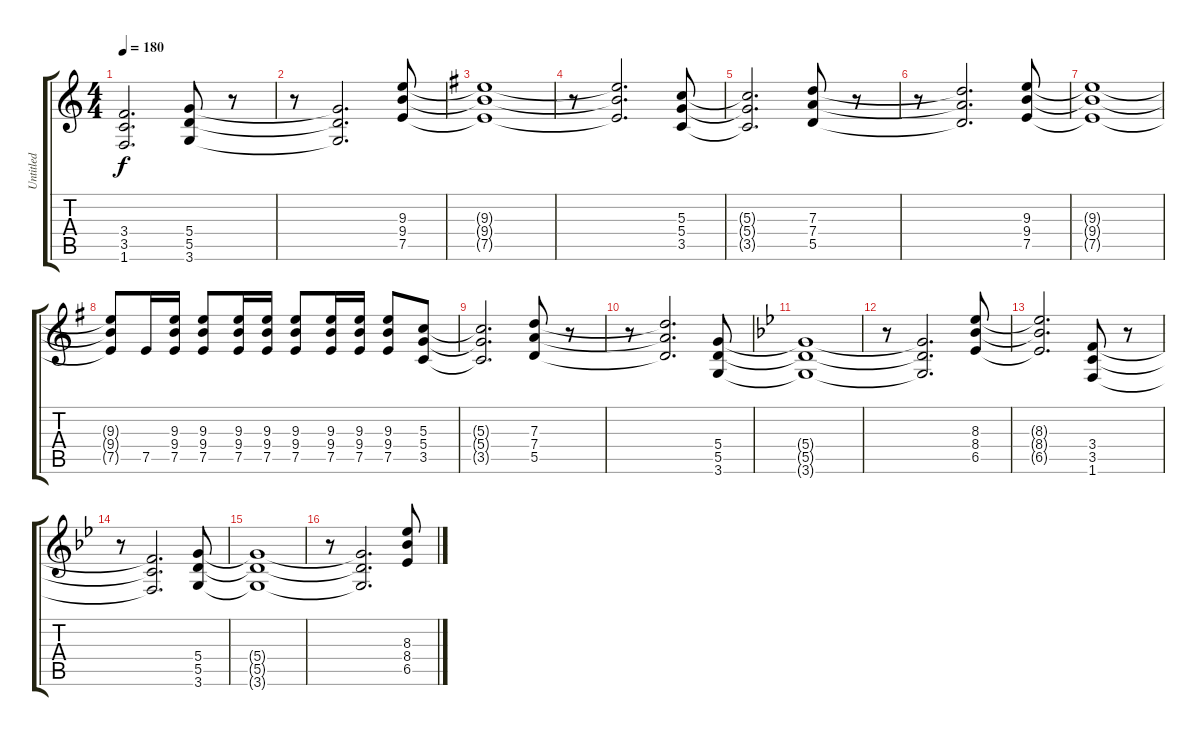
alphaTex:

\track ("Untitled" "Untitled") {instrument distortionguitar}
\staff {score tabs}
\tuning (E4 B3 G3 D3 A2 E2) {hide}
\ts (4 4)
\tempo 180
\clef g2
\ks c
(3.4{t} 3.5{t} 1.6{t}).2{d dy f} (5.4 5.5 3.6).8 r.8 |
r.8 (5.4{t} 5.5{t} 3.6{t}).2{d} (9.3 9.4 7.5).8 |
\ks g
(9.3{t} 9.4{t} 7.5{t}).1 |
r.8 (9.3{t} 9.4{t} 7.5{t}).2{d} (5.3 5.4 3.5).8 |
(5.3{t} 5.4{t} 3.5{t}).2{d} (7.3 7.4 5.5).8 r.8 |
r.8 (7.3{t} 7.4{t} 5.5{t}).2{d} (9.3 9.4 7.5).8 |
(9.3{t} 9.4{t} 7.5{t}).1 |
(9.3{t} 9.4{t} 7.5{t}).8 7.5.16 (9.3 9.4 7.5).16 (9.3 9.4 7.5).8 (9.3 9.4 7.5).16 (9.3 9.4 7.5).16 (9.3 9.4 7.5).8 (9.3 9.4 7.5).16 (9.3 9.4 7.5).16 (9.3 9.4 7.5).8 (5.3 5.4 3.5).8 |
(5.3{t} 5.4{t} 3.5{t}).2{d} (7.3 7.4 5.5).8 r.8 |
r.8 (7.3{t} 7.4{t} 5.5{t}).2{d} (5.4 5.5 3.6).8 |
\ks bb
(5.4{t} 5.5{t} 3.6{t}).1 |
r.8 (5.4{t} 5.5{t} 3.6{t}).2{d} (8.3 8.4 6.5).8 |
(8.3{t} 8.4{t} 6.5{t}).2{d} (3.4 3.5 1.6).8 r.8 |
r.8 (3.4{t} 3.5{t} 1.6{t}).2{d} (5.4 5.5 3.6).8 |
(5.4{t} 5.5{t} 3.6{t}).1 |
r.8 (5.4{t} 5.5{t} 3.6{t}).2{d} (8.3 8.4 6.5).8
